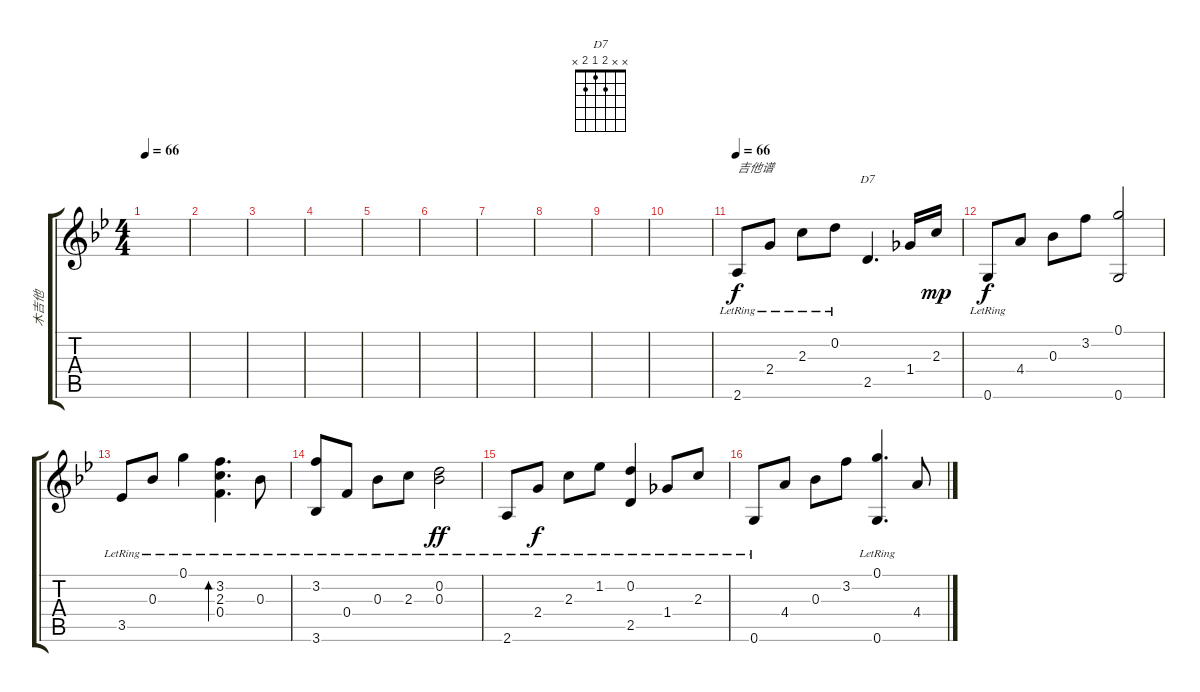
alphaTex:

\track ("木吉他" "木吉他") {instrument acousticguitarsteel}
\staff {score tabs}
\tuning (G4 D4 Bb3 F3 C3 G2) {hide}
\chord ("D7" x x 2 1 2 x)
\ts (4 4)
\tempo 66
\tempo 62
\tempo 66
\clef g2
\ks bb
|
|
|
|
|
|
|
|
|
|
\tempo 66
2.6{lr}.8{txt "吉他谱"} 2.4{lr}.8{dy f} 2.3{lr}.8 0.2{lr}.8 2.5.4{d ch "D7"} 1.4.16 2.3.16{dy mp} |
0.6{lr}.8{dy f} 4.4.8 0.3.8 3.2.8 (0.1 0.6).2 |
3.5{lr}.8 0.3{lr}.8 0.1{lr}.4 (3.2{lr} 2.3{lr} 0.4{lr}).4{d bd 60} 0.3{lr}.8 |
(3.2{lr} 3.6{lr}).8 0.4{lr}.8 0.3{lr}.8 2.3{lr}.8 (0.2{lr} 0.3{lr}).2{dy ff} |
2.6{lr}.8 2.4{lr}.8{dy f} 2.3{lr}.8 1.2{lr}.8 (0.2{lr} 2.5{lr}).4 1.4{lr}.8 2.3{lr}.8 |
0.6{lr}.8 4.4.8 0.3.8 3.2.8 (0.1 0.6{lr}).4{d} 4.4.8
